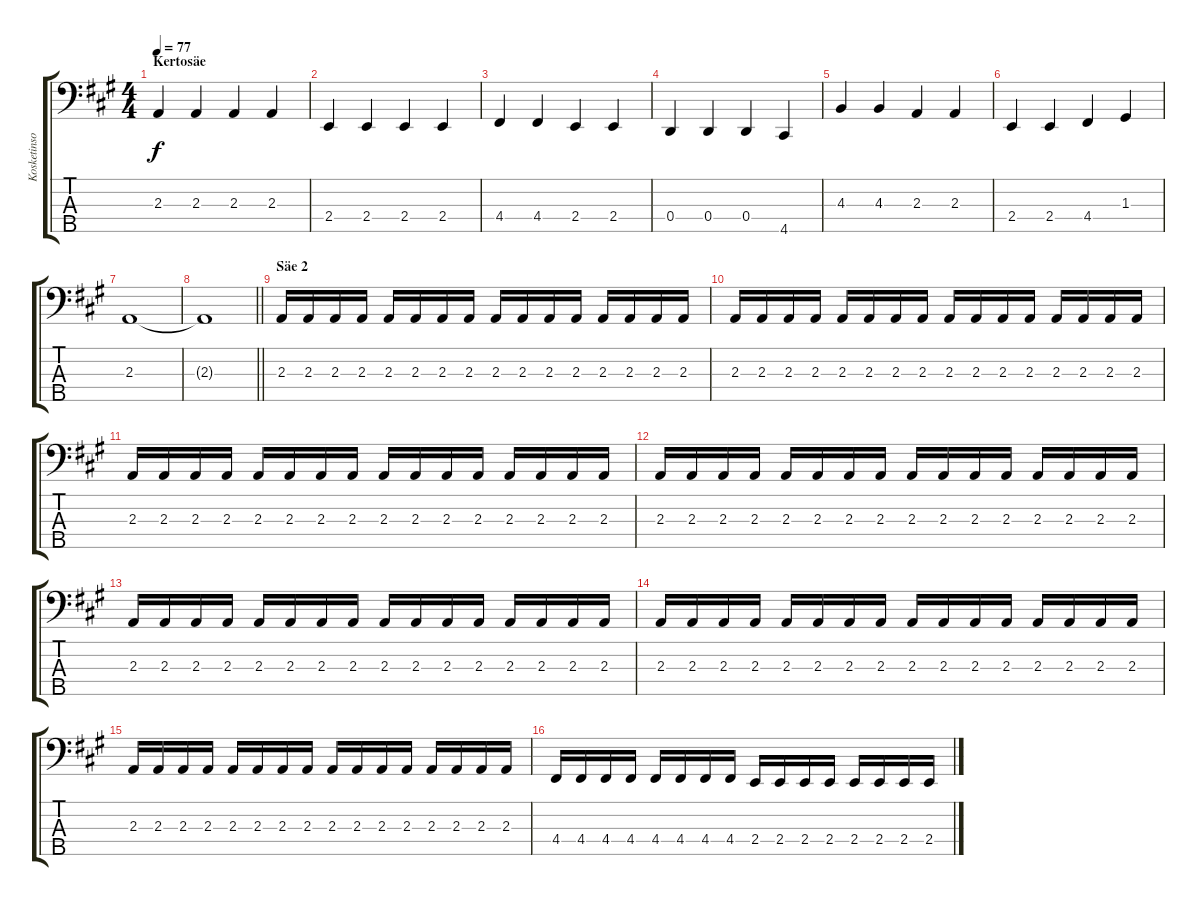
\track ("Kosketinsoitin" "Kosketinso") {instrument synthbass1}
\staff {score tabs}
\tuning (F2 C2 G1 D1 A0) {hide}
\ts (4 4)
\section ("" "Kertosäe")
\tempo 77
\clef f4
\ks a
2.3.4{dy f} 2.3.4 2.3.4 2.3.4 |
2.4.4 2.4.4 2.4.4 2.4.4 |
4.4.4 4.4.4 2.4.4 2.4.4 |
0.4.4 0.4.4 0.4.4 4.5.4 |
4.3.4 4.3.4 2.3.4 2.3.4 |
2.4.4 2.4.4 4.4.4 1.3.4 |
2.3.1 |
\barLineRight lightlight
2.3{t}.1 |
\section ("" "Säe 2")
2.3.16 2.3.16 2.3.16 2.3.16 2.3.16 2.3.16 2.3.16 2.3.16 2.3.16 2.3.16 2.3.16 2.3.16 2.3.16 2.3.16 2.3.16 2.3.16 |
2.3.16 2.3.16 2.3.16 2.3.16 2.3.16 2.3.16 2.3.16 2.3.16 2.3.16 2.3.16 2.3.16 2.3.16 2.3.16 2.3.16 2.3.16 2.3.16 |
2.3.16 2.3.16 2.3.16 2.3.16 2.3.16 2.3.16 2.3.16 2.3.16 2.3.16 2.3.16 2.3.16 2.3.16 2.3.16 2.3.16 2.3.16 2.3.16 |
2.3.16 2.3.16 2.3.16 2.3.16 2.3.16 2.3.16 2.3.16 2.3.16 2.3.16 2.3.16 2.3.16 2.3.16 2.3.16 2.3.16 2.3.16 2.3.16 |
2.3.16 2.3.16 2.3.16 2.3.16 2.3.16 2.3.16 2.3.16 2.3.16 2.3.16 2.3.16 2.3.16 2.3.16 2.3.16 2.3.16 2.3.16 2.3.16 |
2.3.16 2.3.16 2.3.16 2.3.16 2.3.16 2.3.16 2.3.16 2.3.16 2.3.16 2.3.16 2.3.16 2.3.16 2.3.16 2.3.16 2.3.16 2.3.16 |
2.3.16 2.3.16 2.3.16 2.3.16 2.3.16 2.3.16 2.3.16 2.3.16 2.3.16 2.3.16 2.3.16 2.3.16 2.3.16 2.3.16 2.3.16 2.3.16 |
4.4.16 4.4.16 4.4.16 4.4.16 4.4.16 4.4.16 4.4.16 4.4.16 2.4.16 2.4.16 2.4.16 2.4.16 2.4.16 2.4.16 2.4.16 2.4.16
